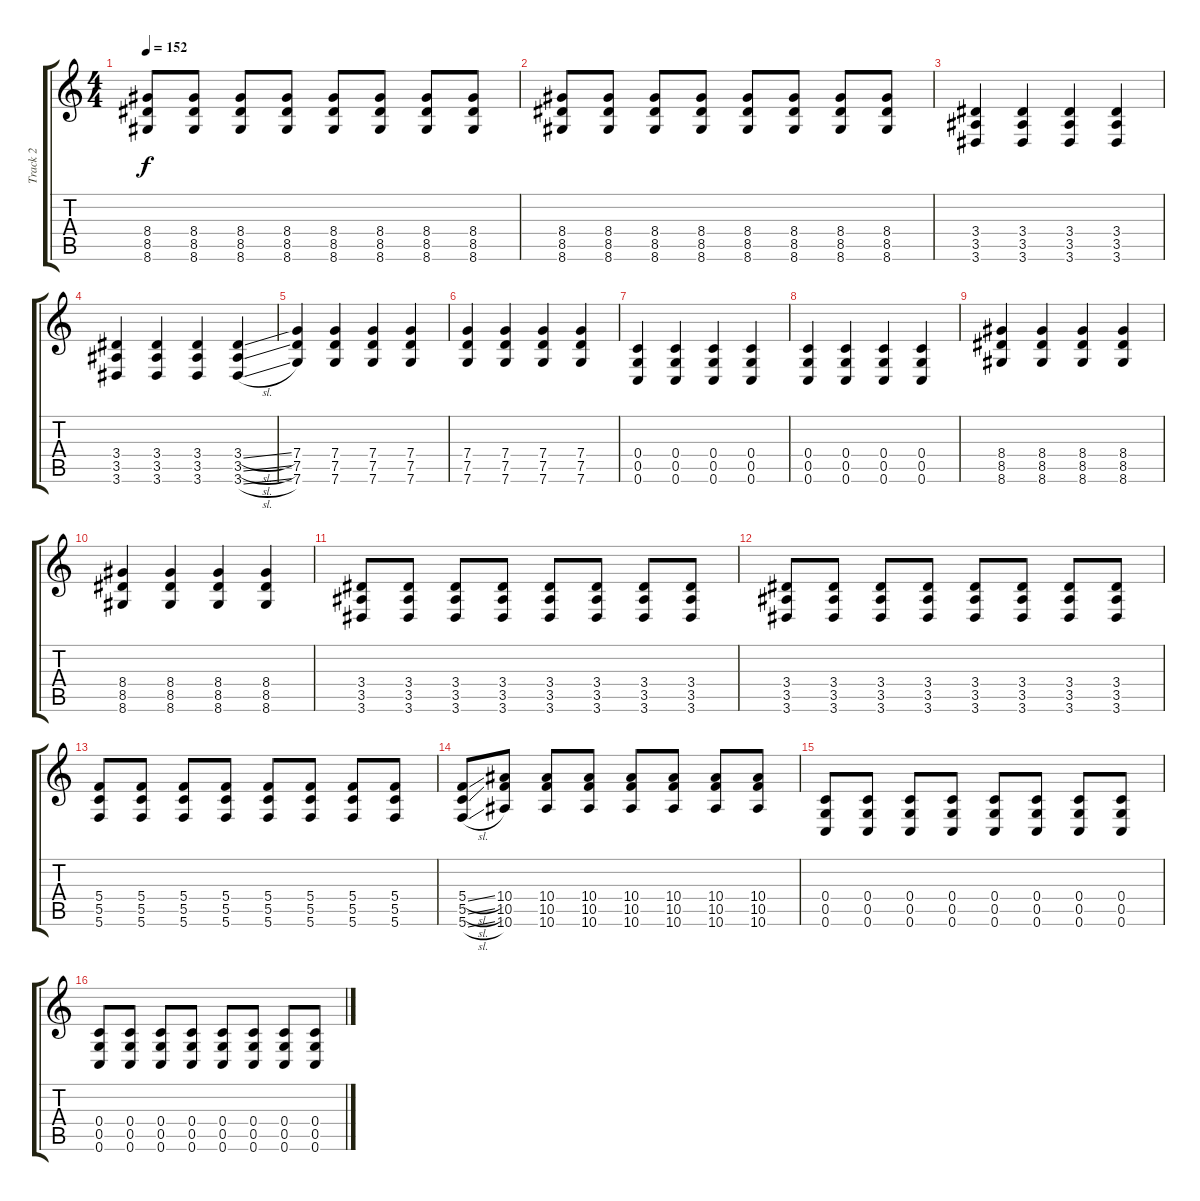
\track ("Track 2" "Track 2") {instrument electricguitarclean}
\staff {score tabs}
\tuning (D4 A3 F3 C3 G2 C2) {hide}
\ts (4 4)
\tempo 152
\clef g2
\ks c
(8.4 8.5 8.6).8{dy f} (8.4 8.5 8.6).8 (8.4 8.5 8.6).8 (8.4 8.5 8.6).8 (8.4 8.5 8.6).8 (8.4 8.5 8.6).8 (8.4 8.5 8.6).8 (8.4 8.5 8.6).8 |
(8.4 8.5 8.6).8 (8.4 8.5 8.6).8 (8.4 8.5 8.6).8 (8.4 8.5 8.6).8 (8.4 8.5 8.6).8 (8.4 8.5 8.6).8 (8.4 8.5 8.6).8 (8.4 8.5 8.6).8 |
(3.4 3.5 3.6).4 (3.4 3.5 3.6).4 (3.4 3.5 3.6).4 (3.4 3.5 3.6).4 |
(3.4 3.5 3.6).4 (3.4 3.5 3.6).4 (3.4 3.5 3.6).4 (3.4{sl} 3.5{sl} 3.6{sl}).4 |
(7.4 7.5 7.6).4 (7.4 7.5 7.6).4 (7.4 7.5 7.6).4 (7.4 7.5 7.6).4 |
(7.4 7.5 7.6).4 (7.4 7.5 7.6).4 (7.4 7.5 7.6).4 (7.4 7.5 7.6).4 |
(0.4 0.5 0.6).4 (0.4 0.5 0.6).4 (0.4 0.5 0.6).4 (0.4 0.5 0.6).4 |
(0.4 0.5 0.6).4 (0.4 0.5 0.6).4 (0.4 0.5 0.6).4 (0.4 0.5 0.6).4 |
(8.4 8.5 8.6).4 (8.4 8.5 8.6).4 (8.4 8.5 8.6).4 (8.4 8.5 8.6).4 |
(8.4 8.5 8.6).4 (8.4 8.5 8.6).4 (8.4 8.5 8.6).4 (8.4 8.5 8.6).4 |
(3.4 3.5 3.6).8 (3.4 3.5 3.6).8 (3.4 3.5 3.6).8 (3.4 3.5 3.6).8 (3.4 3.5 3.6).8 (3.4 3.5 3.6).8 (3.4 3.5 3.6).8 (3.4 3.5 3.6).8 |
(3.4 3.5 3.6).8 (3.4 3.5 3.6).8 (3.4 3.5 3.6).8 (3.4 3.5 3.6).8 (3.4 3.5 3.6).8 (3.4 3.5 3.6).8 (3.4 3.5 3.6).8 (3.4 3.5 3.6).8 |
(5.4 5.5 5.6).8 (5.4 5.5 5.6).8 (5.4 5.5 5.6).8 (5.4 5.5 5.6).8 (5.4 5.5 5.6).8 (5.4 5.5 5.6).8 (5.4 5.5 5.6).8 (5.4 5.5 5.6).8 |
(5.4{sl} 5.5{sl} 5.6{sl}).8 (10.4 10.5 10.6).8 (10.4 10.5 10.6).8 (10.4 10.5 10.6).8 (10.4 10.5 10.6).8 (10.4 10.5 10.6).8 (10.4 10.5 10.6).8 (10.4 10.5 10.6).8 |
(0.4 0.5 0.6).8 (0.4 0.5 0.6).8 (0.4 0.5 0.6).8 (0.4 0.5 0.6).8 (0.4 0.5 0.6).8 (0.4 0.5 0.6).8 (0.4 0.5 0.6).8 (0.4 0.5 0.6).8 |
(0.4 0.5 0.6).8 (0.4 0.5 0.6).8 (0.4 0.5 0.6).8 (0.4 0.5 0.6).8 (0.4 0.5 0.6).8 (0.4 0.5 0.6).8 (0.4 0.5 0.6).8 (0.4 0.5 0.6).8
